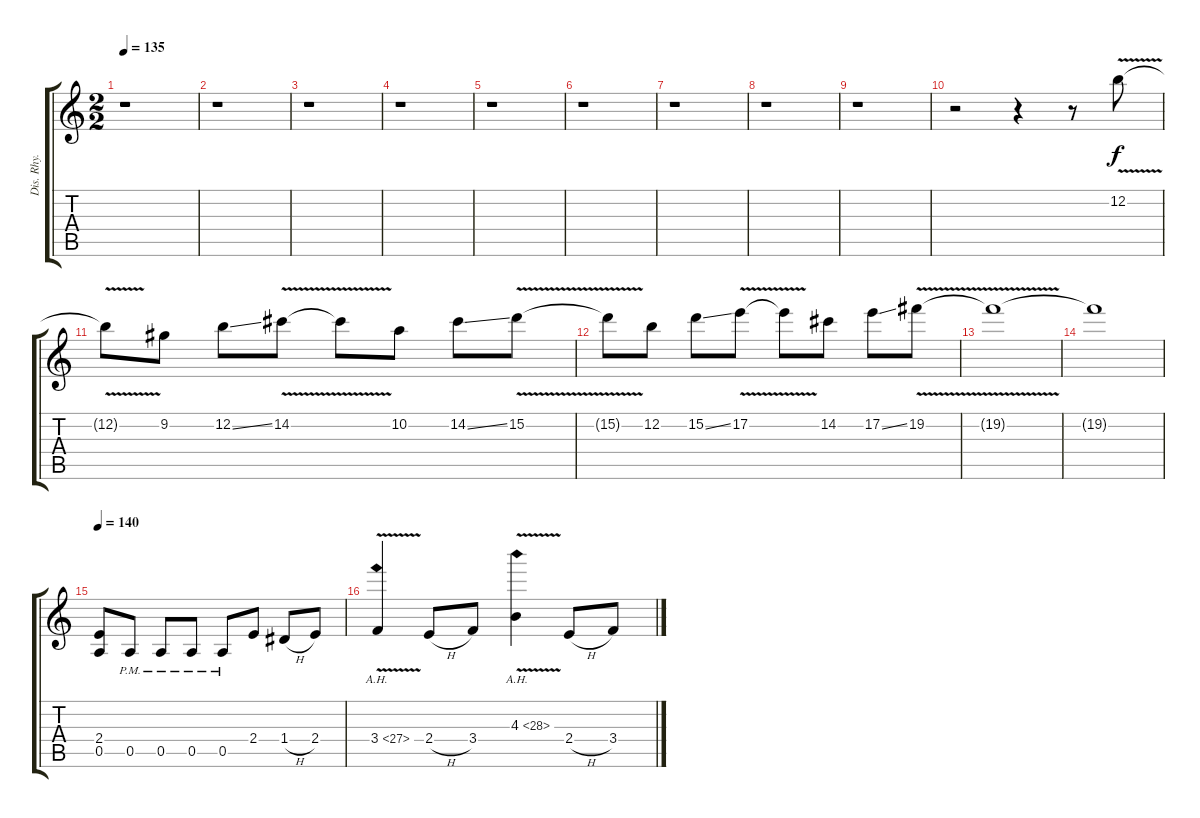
\track ("Dis. Rhy." "Dis. Rhy.") {solo instrument distortionguitar}
\staff {score tabs}
\tuning (E4 B3 G3 D3 A2 E2) {hide}
\ts (2 2)
\tempo 135
\clef g2
\ks c
r.1{dy f} |
r.1 |
r.1 |
r.1 |
r.1 |
r.1 |
r.1 |
r.1 |
r.1 |
r.2 r.4 r.8 12.2{v}.8 |
12.2{t}.8 9.2.8 12.2{ss}.8 14.2{v}.8 14.2{t}.8 10.2.8 14.2{ss}.8 15.2{v}.8 |
15.2{t}.8 12.2.8 15.2{ss}.8 17.2{v}.8 17.2{t}.8 14.2.8 17.2{ss}.8 19.2{v}.8 |
19.2{t}.1 |
19.2{t}.1 |
\tempo 140
(2.4 0.5).8{volume 16} 0.5{pm}.8 0.5{pm}.8 0.5{pm}.8 0.5{pm}.8 2.4.8 1.4{h}.8 2.4.8 |
3.4{ah 24 v}.4 2.4{h}.8 3.4.8 4.3{ah 24 v}.4 2.4{h}.8 3.4.8
